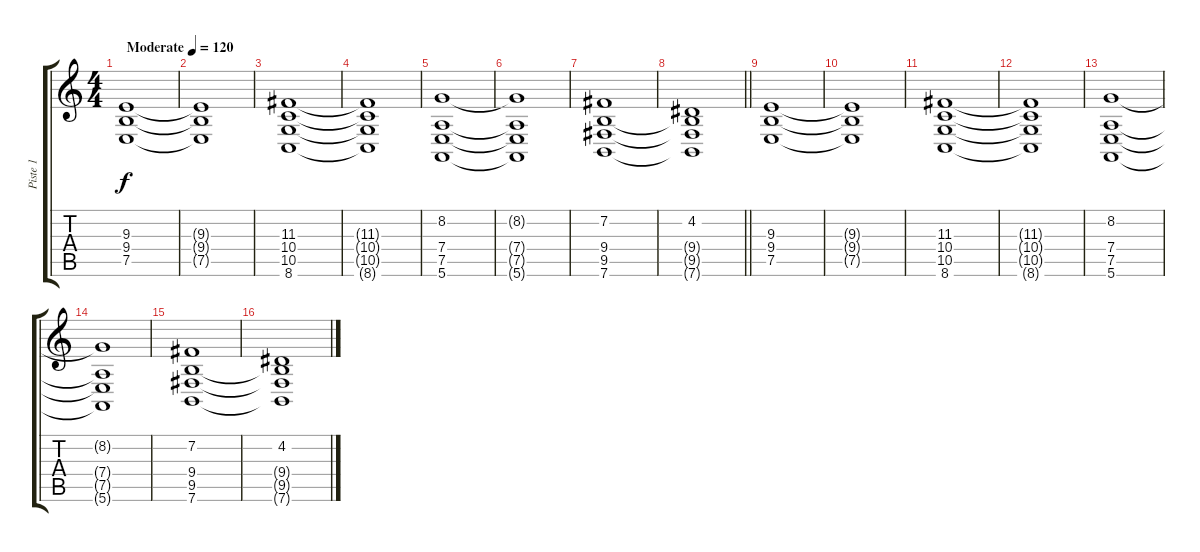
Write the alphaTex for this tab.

\track ("Piste 1" "Piste 1") {instrument pad2warm}
\staff {score tabs}
\tuning (E4 B3 G3 D3 A2 E2) {hide}
\ts (4 4)
\tempo (120 "Moderate")
\clef g2
\ks c
(9.3 9.4 7.5).1{dy f instrument pad2warm} |
(9.3{t} 9.4{t} 7.5{t}).1 |
(11.3 10.4 10.5 8.6).1 |
(11.3{t} 10.4{t} 10.5{t} 8.6{t}).1 |
(8.2 7.4 7.5 5.6).1 |
(8.2{t} 7.4{t} 7.5{t} 5.6{t}).1 |
(7.2 9.4 9.5 7.6).1 |
\barLineRight lightlight
(4.2 9.4{t} 9.5{t} 7.6{t}).1 |
(9.3 9.4 7.5).1 |
(9.3{t} 9.4{t} 7.5{t}).1 |
(11.3 10.4 10.5 8.6).1 |
(11.3{t} 10.4{t} 10.5{t} 8.6{t}).1 |
(8.2 7.4 7.5 5.6).1 |
(8.2{t} 7.4{t} 7.5{t} 5.6{t}).1 |
(7.2 9.4 9.5 7.6).1 |
(4.2 9.4{t} 9.5{t} 7.6{t}).1
